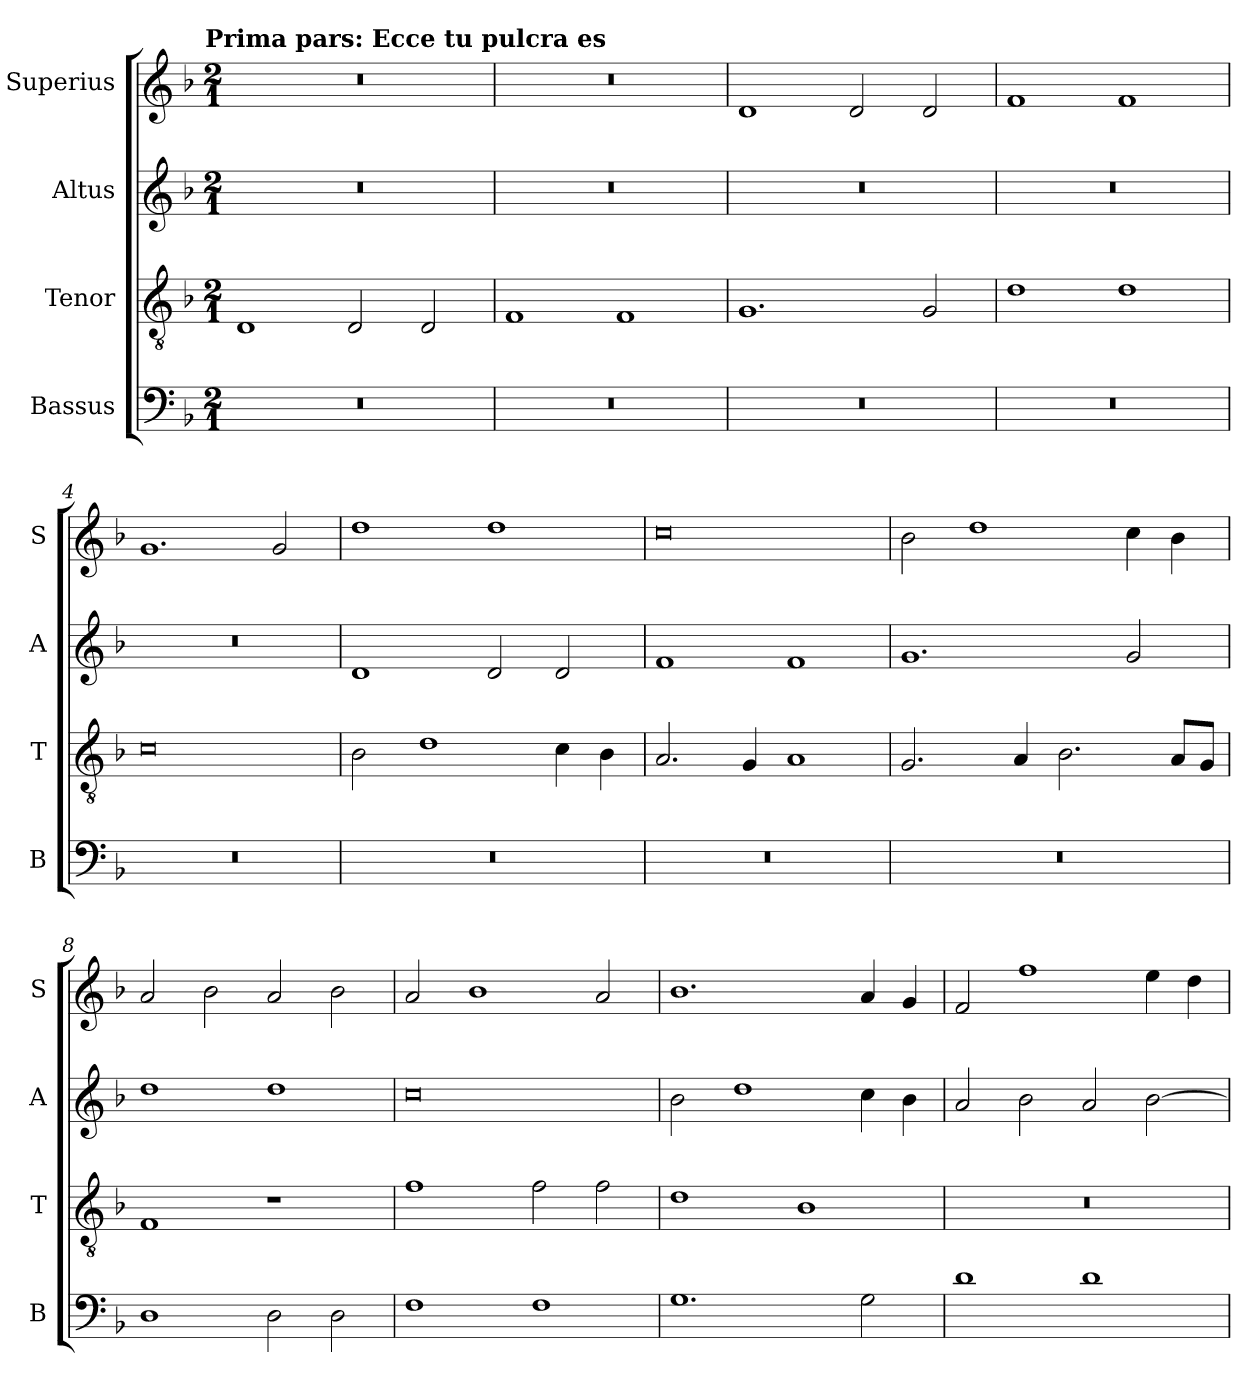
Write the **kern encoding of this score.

**kern	**kern	**kern	**kern
*part4	*part3	*part2	*part1
*staff4	*staff3	*staff2	*staff1
*I"Bassus	*I"Tenor	*I"Altus	*I"Superius
*I'B	*I'T	*I'A	*I'S
*clefF4	*clefGv2	*clefG2	*clefG2
*k[b-]	*k[b-]	*k[b-]	*k[b-]
*F:	*F:	*F:	*F:
!!LO:TX:omd:t=Prima pars&colon; Ecce tu pulcra es
*M2/1	*M2/1	*M2/1	*M2/1
=	=	=	=
0r	1D	0r	0r
.	2D	.	.
.	2D	.	.
=1	=1	=1	=1
0r	1F	0r	0r
.	1F	.	.
=2	=2	=2	=2
0r	1.G	0r	1d
.	.	.	2d
.	2G	.	2d
=3	=3	=3	=3
0r	1d	0r	1f
.	1d	.	1f
=4	=4	=4	=4
0r	0c	0r	1.g
.	.	.	2g
=5	=5	=5	=5
0r	2B-	1d	1dd
.	1d	.	.
.	.	2d	1dd
.	4c	2d	.
.	4B-	.	.
=6	=6	=6	=6
0r	2.A	1f	0cc
.	4G	.	.
.	1A	1f	.
=7	=7	=7	=7
0r	2.G	1.g	2b-
.	.	.	1dd
.	4A	.	.
.	2.B-	.	.
.	.	2g	4cc
.	8AL	.	4b-
.	8GJ	.	.
=8	=8	=8	=8
1D	1F	1dd	2a
.	.	.	2b-
2D	1r	1dd	2a
2D	.	.	2b-
=9	=9	=9	=9
1F	1f	0cc	2a
.	.	.	1b-
1F	2f	.	.
.	2f	.	2a
=10	=10	=10	=10
1.G	1d	2b-	1.b-
.	.	1dd	.
.	1B-	.	.
2G	.	4cc	4a
.	.	4b-	4g
=11	=11	=11	=11
1d	0r	2a	2f
.	.	2b-	1ff
1d	.	2a	.
.	.	[2b-	4ee
.	.	.	4dd
=	=	=	=
*-	*-	*-	*-
